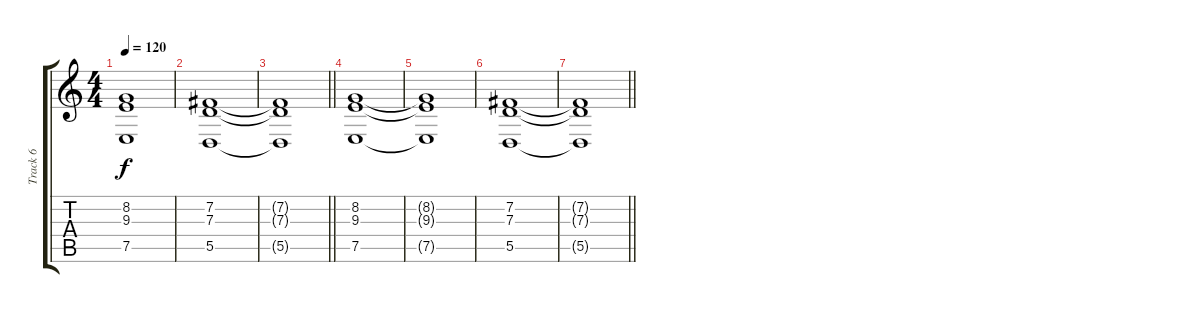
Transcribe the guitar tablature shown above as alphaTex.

\track ("Track 6" "Track 6") {instrument choiraahs}
\staff {score tabs}
\tuning (E4 B3 G3 D3 A2 E2) {hide}
\ts (4 4)
\tempo 120
\clef g2
\ks c
(8.2{t} 9.3{t} 7.5{t}).1{dy f} |
(7.2 7.3 5.5).1 |
\barLineRight lightlight
(7.2{t} 7.3{t} 5.5{t}).1 |
(8.2 9.3 7.5).1 |
(8.2{t} 9.3{t} 7.5{t}).1 |
(7.2 7.3 5.5).1 |
\barLineRight lightlight
(7.2{t} 7.3{t} 5.5{t}).1
